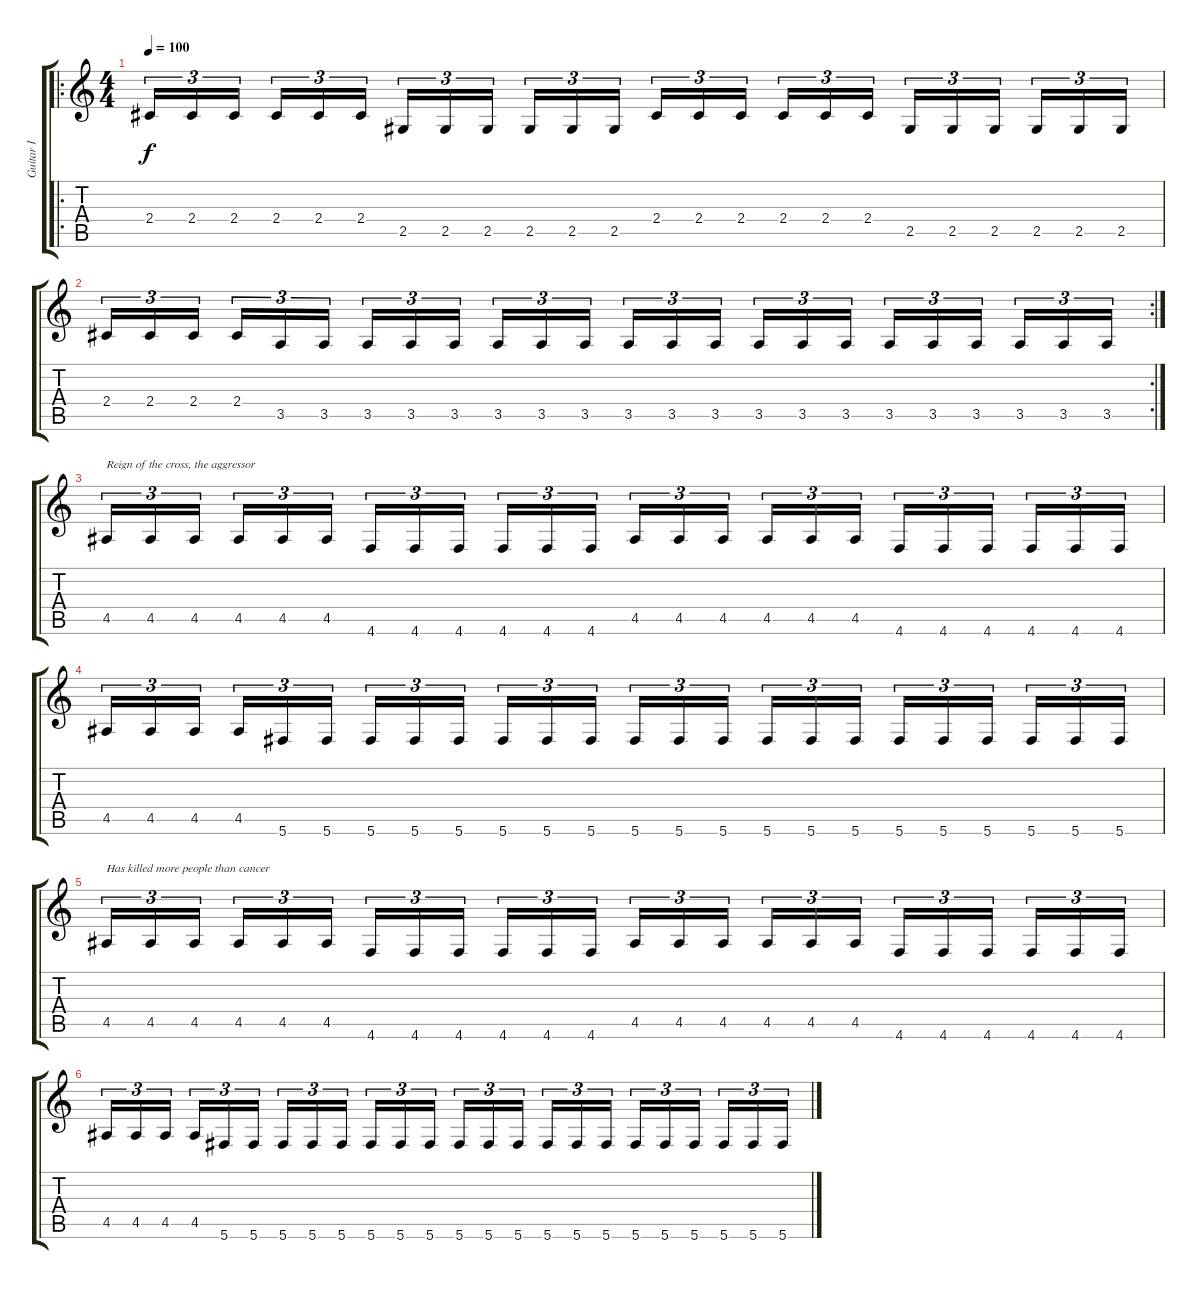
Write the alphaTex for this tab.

\track ("Guitar I" "Guitar I") {instrument distortionguitar}
\staff {score tabs}
\tuning (Db4 Ab3 E3 B2 Gb2 Db2) {hide}
\ro
\ts (4 4)
\tempo 100
\clef g2
\ks c
2.4.16{tu (3 2) dy f} 2.4.16{tu (3 2)} 2.4.16{tu (3 2)} 2.4.16{tu (3 2)} 2.4.16{tu (3 2)} 2.4.16{tu (3 2)} 2.5.16{tu (3 2)} 2.5.16{tu (3 2)} 2.5.16{tu (3 2)} 2.5.16{tu (3 2)} 2.5.16{tu (3 2)} 2.5.16{tu (3 2)} 2.4.16{tu (3 2)} 2.4.16{tu (3 2)} 2.4.16{tu (3 2)} 2.4.16{tu (3 2)} 2.4.16{tu (3 2)} 2.4.16{tu (3 2)} 2.5.16{tu (3 2)} 2.5.16{tu (3 2)} 2.5.16{tu (3 2)} 2.5.16{tu (3 2)} 2.5.16{tu (3 2)} 2.5.16{tu (3 2)} |
\rc 2
2.4.16{tu (3 2)} 2.4.16{tu (3 2)} 2.4.16{tu (3 2)} 2.4.16{tu (3 2)} 3.5.16{tu (3 2)} 3.5.16{tu (3 2)} 3.5.16{tu (3 2)} 3.5.16{tu (3 2)} 3.5.16{tu (3 2)} 3.5.16{tu (3 2)} 3.5.16{tu (3 2)} 3.5.16{tu (3 2)} 3.5.16{tu (3 2)} 3.5.16{tu (3 2)} 3.5.16{tu (3 2)} 3.5.16{tu (3 2)} 3.5.16{tu (3 2)} 3.5.16{tu (3 2)} 3.5.16{tu (3 2)} 3.5.16{tu (3 2)} 3.5.16{tu (3 2)} 3.5.16{tu (3 2)} 3.5.16{tu (3 2)} 3.5.16{tu (3 2)} |
4.5.16{tu (3 2) txt "Reign of the cross, the aggressor"} 4.5.16{tu (3 2)} 4.5.16{tu (3 2)} 4.5.16{tu (3 2)} 4.5.16{tu (3 2)} 4.5.16{tu (3 2)} 4.6.16{tu (3 2)} 4.6.16{tu (3 2)} 4.6.16{tu (3 2)} 4.6.16{tu (3 2)} 4.6.16{tu (3 2)} 4.6.16{tu (3 2)} 4.5.16{tu (3 2)} 4.5.16{tu (3 2)} 4.5.16{tu (3 2)} 4.5.16{tu (3 2)} 4.5.16{tu (3 2)} 4.5.16{tu (3 2)} 4.6.16{tu (3 2)} 4.6.16{tu (3 2)} 4.6.16{tu (3 2)} 4.6.16{tu (3 2)} 4.6.16{tu (3 2)} 4.6.16{tu (3 2)} |
4.5.16{tu (3 2)} 4.5.16{tu (3 2)} 4.5.16{tu (3 2)} 4.5.16{tu (3 2)} 5.6.16{tu (3 2)} 5.6.16{tu (3 2)} 5.6.16{tu (3 2)} 5.6.16{tu (3 2)} 5.6.16{tu (3 2)} 5.6.16{tu (3 2)} 5.6.16{tu (3 2)} 5.6.16{tu (3 2)} 5.6.16{tu (3 2)} 5.6.16{tu (3 2)} 5.6.16{tu (3 2)} 5.6.16{tu (3 2)} 5.6.16{tu (3 2)} 5.6.16{tu (3 2)} 5.6.16{tu (3 2)} 5.6.16{tu (3 2)} 5.6.16{tu (3 2)} 5.6.16{tu (3 2)} 5.6.16{tu (3 2)} 5.6.16{tu (3 2)} |
4.5.16{tu (3 2) txt "Has killed more people than cancer"} 4.5.16{tu (3 2)} 4.5.16{tu (3 2)} 4.5.16{tu (3 2)} 4.5.16{tu (3 2)} 4.5.16{tu (3 2)} 4.6.16{tu (3 2)} 4.6.16{tu (3 2)} 4.6.16{tu (3 2)} 4.6.16{tu (3 2)} 4.6.16{tu (3 2)} 4.6.16{tu (3 2)} 4.5.16{tu (3 2)} 4.5.16{tu (3 2)} 4.5.16{tu (3 2)} 4.5.16{tu (3 2)} 4.5.16{tu (3 2)} 4.5.16{tu (3 2)} 4.6.16{tu (3 2)} 4.6.16{tu (3 2)} 4.6.16{tu (3 2)} 4.6.16{tu (3 2)} 4.6.16{tu (3 2)} 4.6.16{tu (3 2)} |
4.5.16{tu (3 2)} 4.5.16{tu (3 2)} 4.5.16{tu (3 2)} 4.5.16{tu (3 2)} 5.6.16{tu (3 2)} 5.6.16{tu (3 2)} 5.6.16{tu (3 2)} 5.6.16{tu (3 2)} 5.6.16{tu (3 2)} 5.6.16{tu (3 2)} 5.6.16{tu (3 2)} 5.6.16{tu (3 2)} 5.6.16{tu (3 2)} 5.6.16{tu (3 2)} 5.6.16{tu (3 2)} 5.6.16{tu (3 2)} 5.6.16{tu (3 2)} 5.6.16{tu (3 2)} 5.6.16{tu (3 2)} 5.6.16{tu (3 2)} 5.6.16{tu (3 2)} 5.6.16{tu (3 2)} 5.6.16{tu (3 2)} 5.6.16{tu (3 2)}
